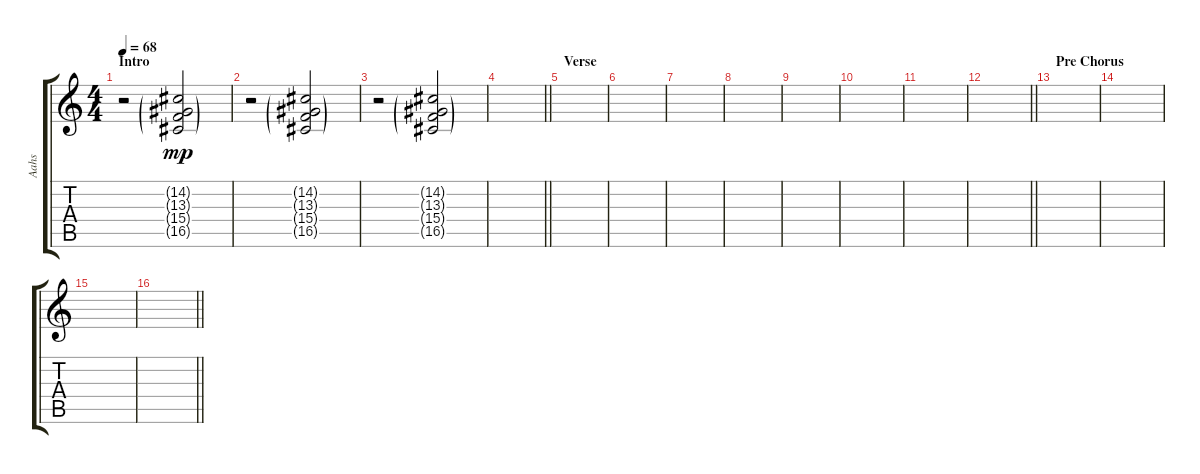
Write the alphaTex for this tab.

\track ("Aahs" "Aahs") {instrument choiraahs}
\staff {score tabs}
\tuning (E4 B3 G3 D3 A2 E2) {hide}
\ts (4 4)
\section ("" "Intro")
\tempo 68
\clef g2
\ks c
r.2{dy mp instrument choiraahs} (14.2{g} 13.3{g} 15.4{g} 16.5{g}).2 |
r.2 (14.2{g} 13.3{g} 15.4{g} 16.5{g}).2 |
r.2 (14.2{g} 13.3{g} 15.4{g} 16.5{g}).2 |
\barLineRight lightlight
|
\section ("" "Verse")
|
|
|
|
|
|
|
\barLineRight lightlight
|
\section ("" "Pre Chorus")
|
|
|
\barLineRight lightlight
